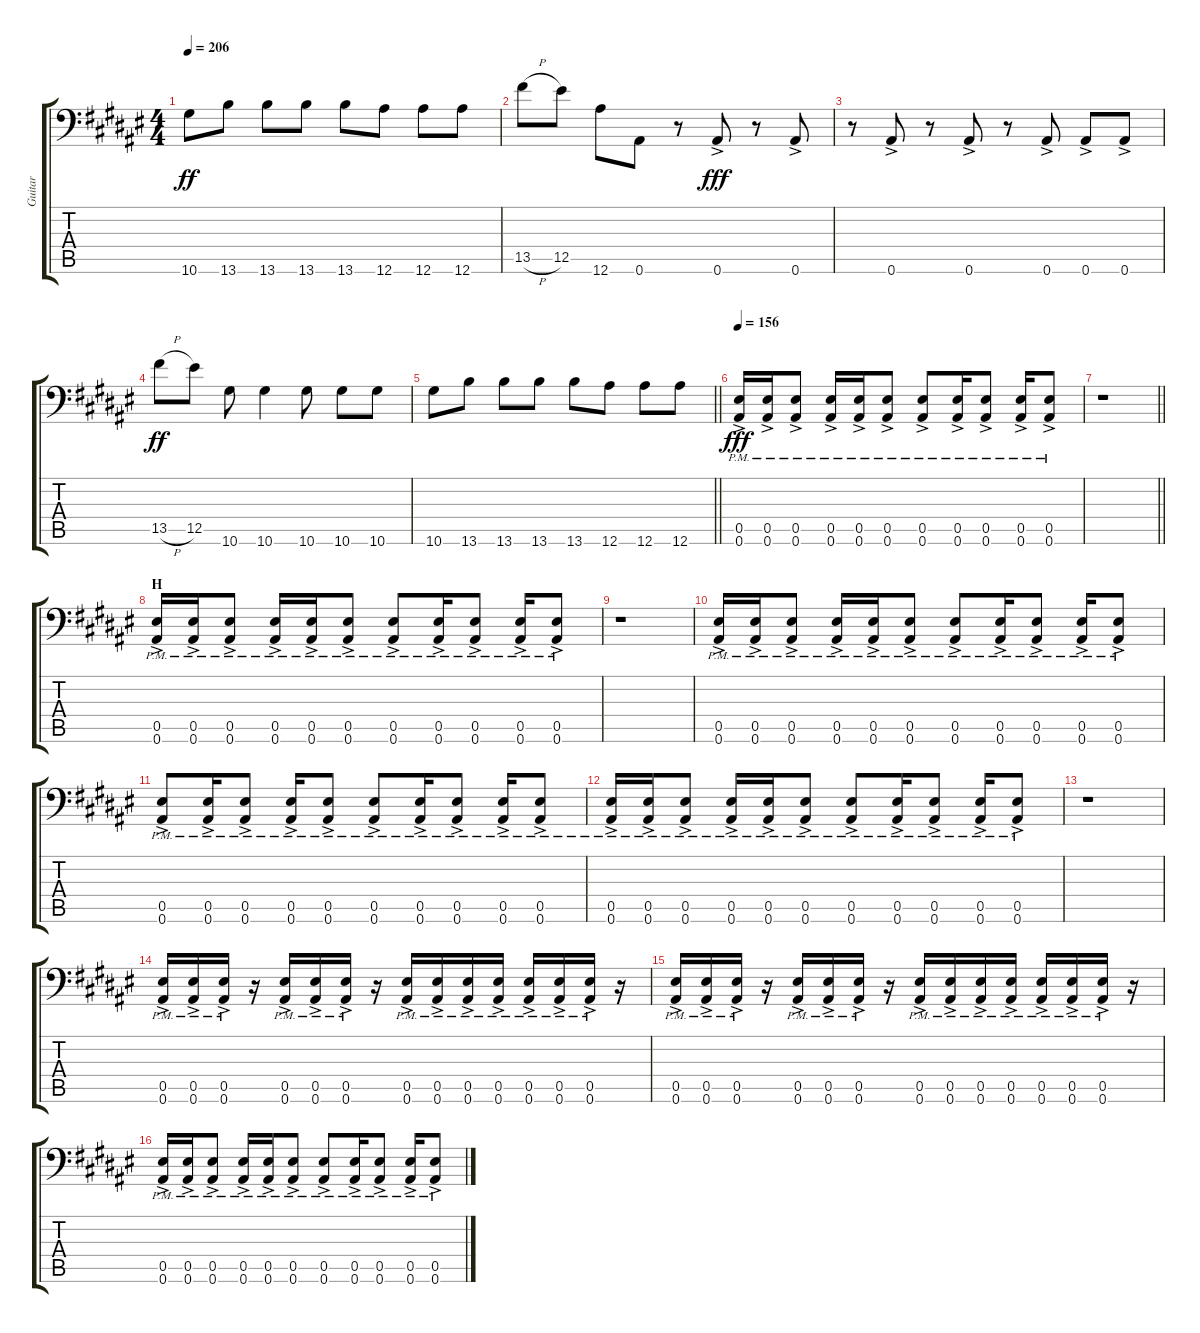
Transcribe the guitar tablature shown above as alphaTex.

\track ("Guitar" "Guitar") {instrument distortionguitar}
\staff {score tabs}
\tuning (C4 G3 Eb3 Bb2 F2 Bb1) {hide}
\ts (4 4)
\tempo 206
\clef f4
\ks f#
10.6.8{dy ff} 13.6.8 13.6.8 13.6.8 13.6.8 12.6.8 12.6.8 12.6.8 |
13.5{h}.8 12.5.8 12.6.8 0.6.8 r.8 0.6{ac}.8{dy fff} r.8 0.6{ac}.8 |
r.8 0.6{ac}.8 r.8 0.6{ac}.8 r.8 0.6{ac}.8 0.6{ac}.8 0.6{ac}.8 |
13.5{h}.8{dy ff} 12.5.8 10.6.8 10.6.4 10.6.8 10.6.8 10.6.8 |
\barLineRight lightlight
10.6.8 13.6.8 13.6.8 13.6.8 13.6.8 12.6.8 12.6.8 12.6.8 |
\section ("" "")
\tempo 156
(0.5{ac pm} 0.6{ac pm}).16{dy fff} (0.5{ac pm} 0.6{ac pm}).16 (0.5{ac pm} 0.6{ac pm}).8 (0.5{ac pm} 0.6{ac pm}).16 (0.5{ac pm} 0.6{ac pm}).16 (0.5{ac pm} 0.6{ac pm}).8 (0.5{ac pm} 0.6{ac pm}).8 (0.5{ac pm} 0.6{ac pm}).16 (0.5{ac pm} 0.6{ac pm}).8 (0.5{ac pm} 0.6{ac pm}).16 (0.5{ac pm} 0.6{ac pm}).8 |
\barLineRight lightlight
r.1 |
\section ("" "H")
(0.5{ac pm} 0.6{ac pm}).16 (0.5{ac pm} 0.6{ac pm}).16 (0.5{ac pm} 0.6{ac pm}).8 (0.5{ac pm} 0.6{ac pm}).16 (0.5{ac pm} 0.6{ac pm}).16 (0.5{ac pm} 0.6{ac pm}).8 (0.5{ac pm} 0.6{ac pm}).8 (0.5{ac pm} 0.6{ac pm}).16 (0.5{ac pm} 0.6{ac pm}).8 (0.5{ac pm} 0.6{ac pm}).16 (0.5{ac pm} 0.6{ac pm}).8 |
r.1 |
(0.5{ac pm} 0.6{ac pm}).16 (0.5{ac pm} 0.6{ac pm}).16 (0.5{ac pm} 0.6{ac pm}).8 (0.5{ac pm} 0.6{ac pm}).16 (0.5{ac pm} 0.6{ac pm}).16 (0.5{ac pm} 0.6{ac pm}).8 (0.5{ac pm} 0.6{ac pm}).8 (0.5{ac pm} 0.6{ac pm}).16 (0.5{ac pm} 0.6{ac pm}).8 (0.5{ac pm} 0.6{ac pm}).16 (0.5{ac pm} 0.6{ac pm}).8 |
(0.5{ac pm} 0.6{ac pm}).8 (0.5{ac pm} 0.6{ac pm}).16 (0.5{ac pm} 0.6{ac pm}).8 (0.5{ac pm} 0.6{ac pm}).16 (0.5{ac pm} 0.6{ac pm}).8 (0.5{ac pm} 0.6{ac pm}).8 (0.5{ac pm} 0.6{ac pm}).16 (0.5{ac pm} 0.6{ac pm}).8 (0.5{ac pm} 0.6{ac pm}).16 (0.5{ac pm} 0.6{ac pm}).8 |
(0.5{ac pm} 0.6{ac pm}).16 (0.5{ac pm} 0.6{ac pm}).16 (0.5{ac pm} 0.6{ac pm}).8 (0.5{ac pm} 0.6{ac pm}).16 (0.5{ac pm} 0.6{ac pm}).16 (0.5{ac pm} 0.6{ac pm}).8 (0.5{ac pm} 0.6{ac pm}).8 (0.5{ac pm} 0.6{ac pm}).16 (0.5{ac pm} 0.6{ac pm}).8 (0.5{ac pm} 0.6{ac pm}).16 (0.5{ac pm} 0.6{ac pm}).8 |
r.1 |
(0.5{ac pm} 0.6{ac pm}).16 (0.5{ac pm} 0.6{ac pm}).16 (0.5{ac pm} 0.6{ac pm}).16 r.16 (0.5{ac pm} 0.6{ac pm}).16 (0.5{ac pm} 0.6{ac pm}).16 (0.5{ac pm} 0.6{ac pm}).16 r.16 (0.5{ac pm} 0.6{ac pm}).16 (0.5{ac pm} 0.6{ac pm}).16 (0.5{ac pm} 0.6{ac pm}).16 (0.5{ac pm} 0.6{ac pm}).16 (0.5{ac pm} 0.6{ac pm}).16 (0.5{ac pm} 0.6{ac pm}).16 (0.5{ac pm} 0.6{ac pm}).16 r.16 |
(0.5{ac pm} 0.6{ac pm}).16 (0.5{ac pm} 0.6{ac pm}).16 (0.5{ac pm} 0.6{ac pm}).16 r.16 (0.5{ac pm} 0.6{ac pm}).16 (0.5{ac pm} 0.6{ac pm}).16 (0.5{ac pm} 0.6{ac pm}).16 r.16 (0.5{ac pm} 0.6{ac pm}).16 (0.5{ac pm} 0.6{ac pm}).16 (0.5{ac pm} 0.6{ac pm}).16 (0.5{ac pm} 0.6{ac pm}).16 (0.5{ac pm} 0.6{ac pm}).16 (0.5{ac pm} 0.6{ac pm}).16 (0.5{ac pm} 0.6{ac pm}).16 r.16 |
(0.5{ac pm} 0.6{ac pm}).16 (0.5{ac pm} 0.6{ac pm}).16 (0.5{ac pm} 0.6{ac pm}).8 (0.5{ac pm} 0.6{ac pm}).16 (0.5{ac pm} 0.6{ac pm}).16 (0.5{ac pm} 0.6{ac pm}).8 (0.5{ac pm} 0.6{ac pm}).8 (0.5{ac pm} 0.6{ac pm}).16 (0.5{ac pm} 0.6{ac pm}).8 (0.5{ac pm} 0.6{ac pm}).16 (0.5{ac pm} 0.6{ac pm}).8
